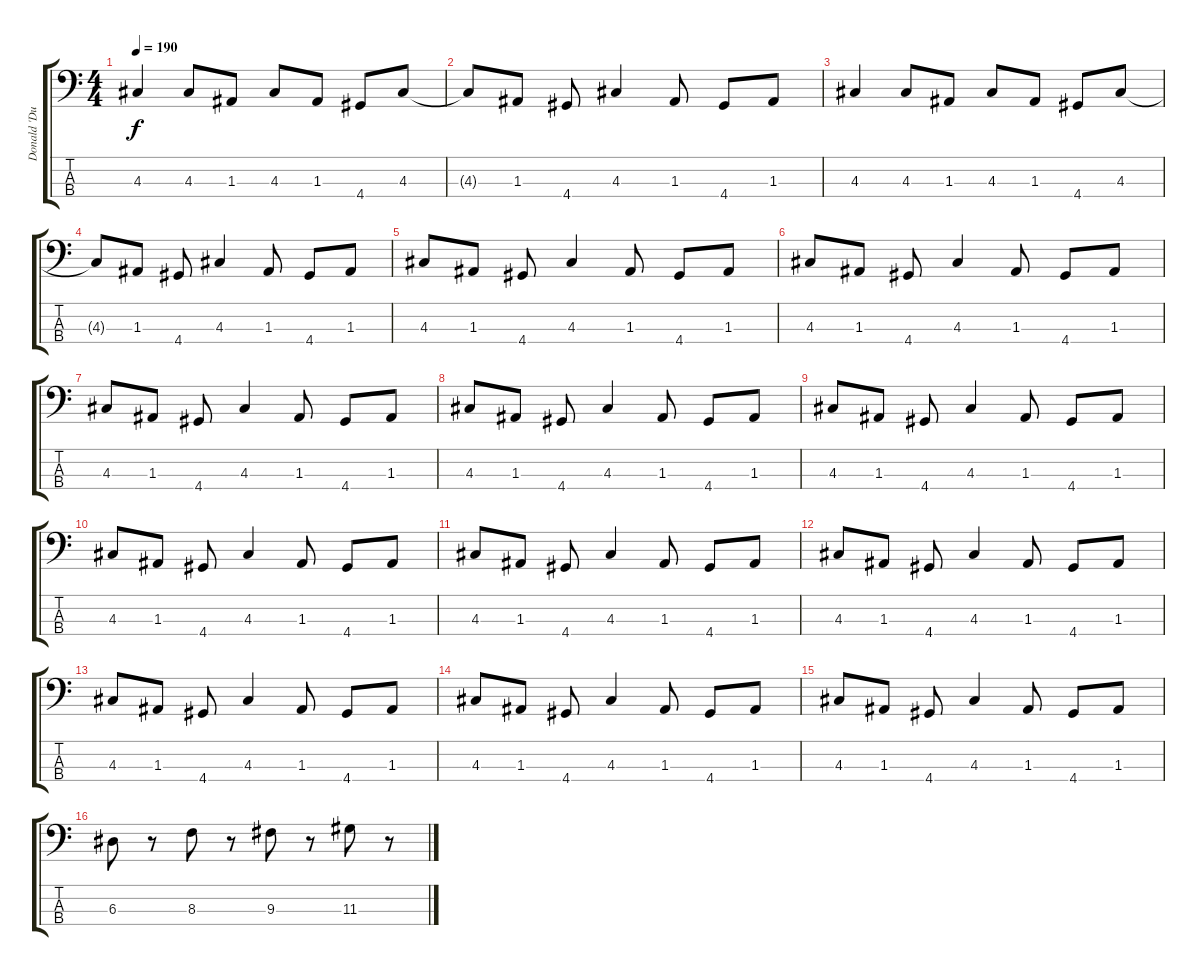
\track ("Donald 'Duck' Dunn" "Donald 'Du") {instrument electricbassfinger}
\staff {score tabs}
\tuning (G2 D2 A1 E1) {hide}
\ts (4 4)
\tempo 190
\clef f4
\ks c
4.3.4{dy f} 4.3.8 1.3.8 4.3.8 1.3.8 4.4.8 4.3.8 |
4.3{t}.8 1.3.8 4.4.8 4.3.4 1.3.8 4.4.8 1.3.8 |
4.3.4 4.3.8 1.3.8 4.3.8 1.3.8 4.4.8 4.3.8 |
4.3{t}.8 1.3.8 4.4.8 4.3.4 1.3.8 4.4.8 1.3.8 |
4.3.8 1.3.8 4.4.8 4.3.4 1.3.8 4.4.8 1.3.8 |
4.3.8 1.3.8 4.4.8 4.3.4 1.3.8 4.4.8 1.3.8 |
4.3.8 1.3.8 4.4.8 4.3.4 1.3.8 4.4.8 1.3.8 |
4.3.8 1.3.8 4.4.8 4.3.4 1.3.8 4.4.8 1.3.8 |
4.3.8 1.3.8 4.4.8 4.3.4 1.3.8 4.4.8 1.3.8 |
4.3.8 1.3.8 4.4.8 4.3.4 1.3.8 4.4.8 1.3.8 |
4.3.8 1.3.8 4.4.8 4.3.4 1.3.8 4.4.8 1.3.8 |
4.3.8 1.3.8 4.4.8 4.3.4 1.3.8 4.4.8 1.3.8 |
4.3.8 1.3.8 4.4.8 4.3.4 1.3.8 4.4.8 1.3.8 |
4.3.8 1.3.8 4.4.8 4.3.4 1.3.8 4.4.8 1.3.8 |
4.3.8 1.3.8 4.4.8 4.3.4 1.3.8 4.4.8 1.3.8 |
6.3.8 r.8 8.3.8 r.8 9.3.8 r.8 11.3.8 r.8
